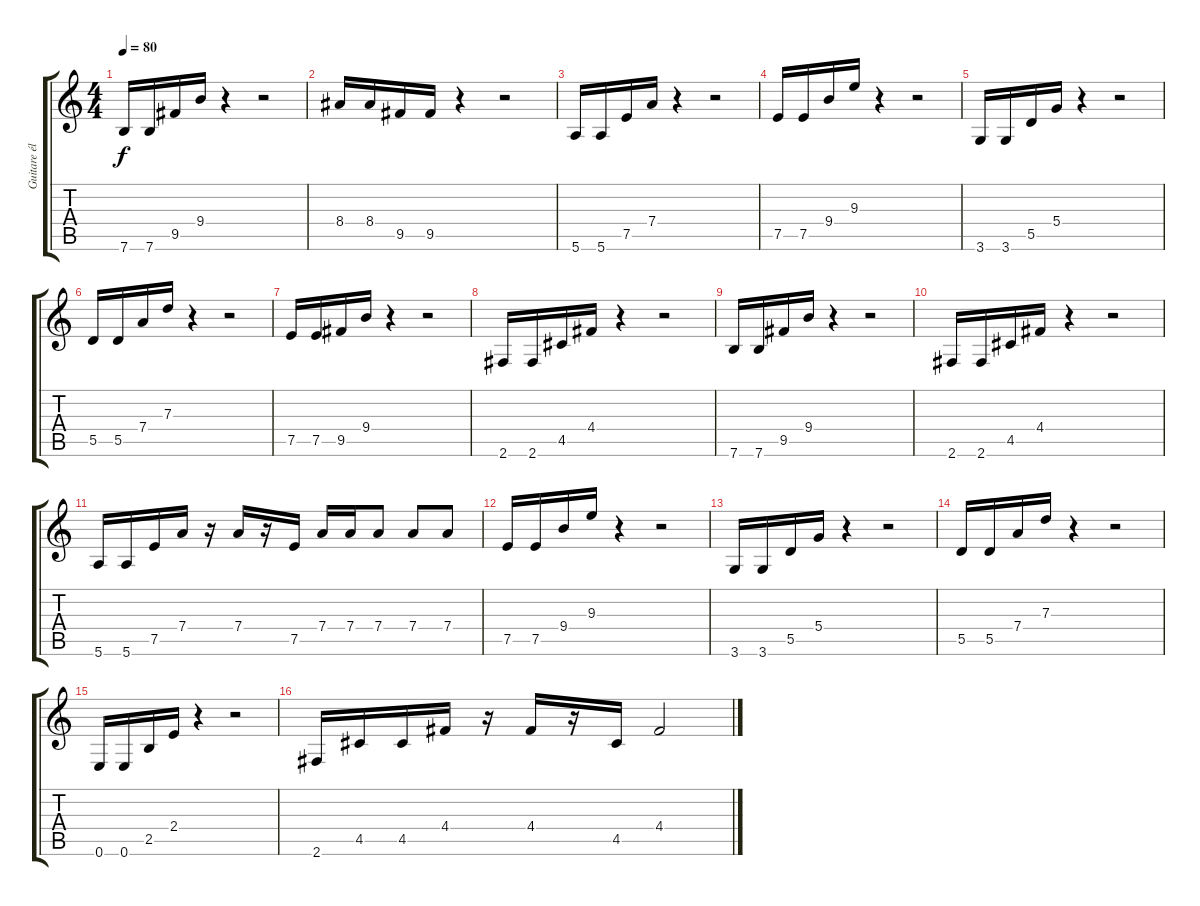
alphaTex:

\track ("Guitare électrique mute 2" "Guitare él") {instrument electricguitarmuted}
\staff {score tabs}
\tuning (E4 B3 G3 D3 A2 E2) {hide}
\ts (4 4)
\tempo 80
\clef g2
\ks c
7.6.16{dy f} 7.6.16 9.5.16 9.4.16 r.4 r.2 |
8.4.16 8.4.16 9.5.16 9.5.16 r.4 r.2 |
5.6.16 5.6.16 7.5.16 7.4.16 r.4 r.2 |
7.5.16 7.5.16 9.4.16 9.3.16 r.4 r.2 |
3.6.16 3.6.16 5.5.16 5.4.16 r.4 r.2 |
5.5.16 5.5.16 7.4.16 7.3.16 r.4 r.2 |
7.5.16 7.5.16 9.5.16 9.4.16 r.4 r.2 |
2.6.16 2.6.16 4.5.16 4.4.16 r.4 r.2 |
7.6.16 7.6.16 9.5.16 9.4.16 r.4 r.2 |
2.6.16 2.6.16 4.5.16 4.4.16 r.4 r.2 |
5.6.16 5.6.16 7.5.16 7.4.16 r.16 7.4.16 r.16 7.5.16 7.4.16 7.4.16 7.4.8 7.4.8 7.4.8 |
7.5.16 7.5.16 9.4.16 9.3.16 r.4 r.2 |
3.6.16 3.6.16 5.5.16 5.4.16 r.4 r.2 |
5.5.16 5.5.16 7.4.16 7.3.16 r.4 r.2 |
0.6.16 0.6.16 2.5.16 2.4.16 r.4 r.2 |
2.6.16 4.5.16 4.5.16 4.4.16 r.16 4.4.16 r.16 4.5.16 4.4.2
